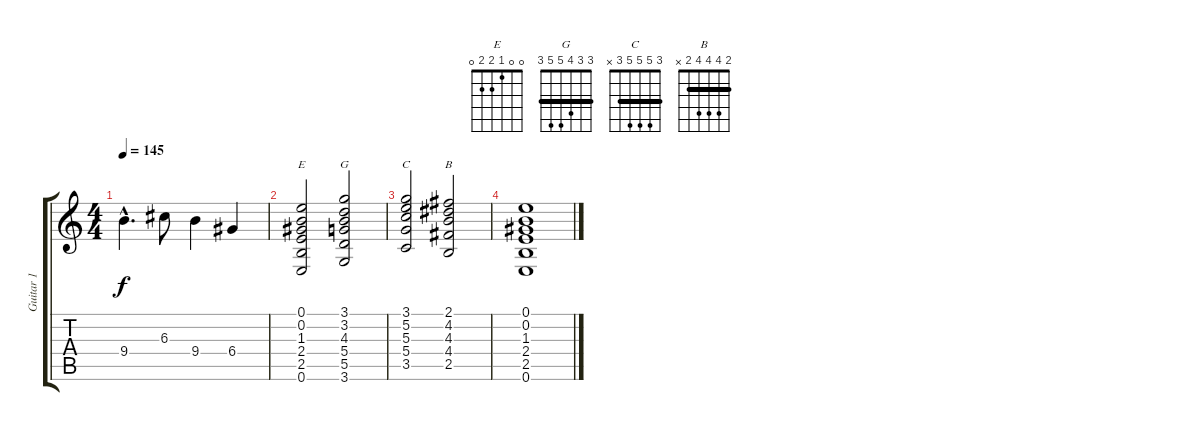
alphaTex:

\track ("Guitar 1" "Guitar 1") {instrument electricguitarclean}
\staff {score tabs}
\tuning (E4 B3 G3 D3 A2 E2) {hide}
\chord ("E" 0 0 1 2 2 0)
\chord ("G" 3 3 4 5 5 3) {barre 3}
\chord ("C" 3 5 5 5 3 x) {barre 3}
\chord ("B" 2 4 4 4 2 x) {barre 2}
\ts (4 4)
\tempo 145
\clef g2
\ks c
9.4{hac}.4{d dy f} 6.3.8 9.4.4 6.4.4 |
(0.1 0.2 1.3 2.4 2.5 0.6).2{ch "E"} (3.1 3.2 4.3 5.4 5.5 3.6).2{ch "G"} |
(3.1 5.2 5.3 5.4 3.5).2{ch "C"} (2.1 4.2 4.3 4.4 2.5).2{ch "B"} |
(0.1 0.2 1.3 2.4 2.5 0.6).1
